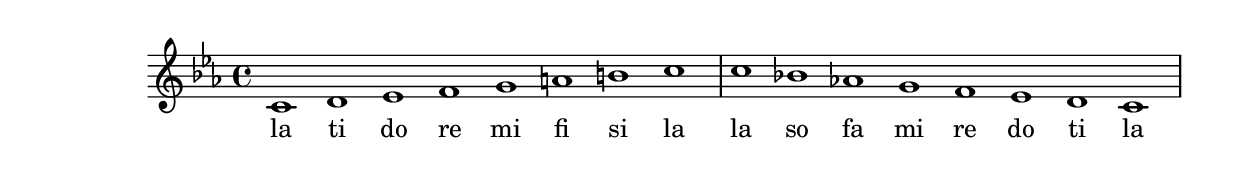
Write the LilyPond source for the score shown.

\version "2.14.0"
%{\header {
  composer = "B. Crowell"
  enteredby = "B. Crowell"
}%}
\score{{\set Score.timing = ##f
\key c \minor
 <<
\relative c' {
  c1 d es f g a b c  \bar "|"
  c bes as g f es d c  \bar "|"
}
\new Lyrics  \lyricmode { la ti do re mi fi si la   la so fa mi re do ti la }
>>

}}
